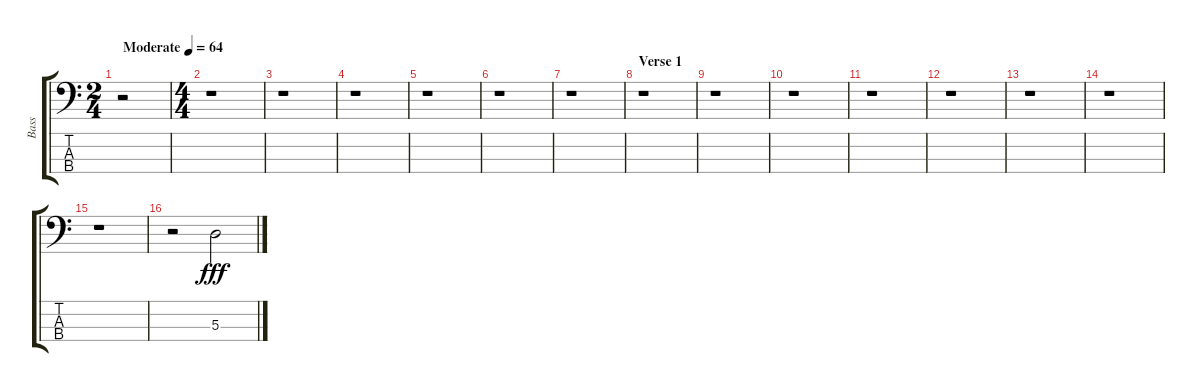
\track ("Bass" "Bass") {instrument electricbassfinger}
\staff {score tabs}
\tuning (G2 D2 A1 E1) {hide}
\ts (2 4)
\tempo (64 "Moderate")
\clef f4
\ks c
r.2{dy fff instrument electricbassfinger} |
\ts (4 4)
r.1 |
r.1 |
r.1 |
r.1 |
r.1 |
r.1 |
\section ("" "Verse 1")
r.1 |
r.1 |
r.1 |
r.1 |
r.1 |
r.1 |
r.1 |
r.1 |
r.2 5.3.2
